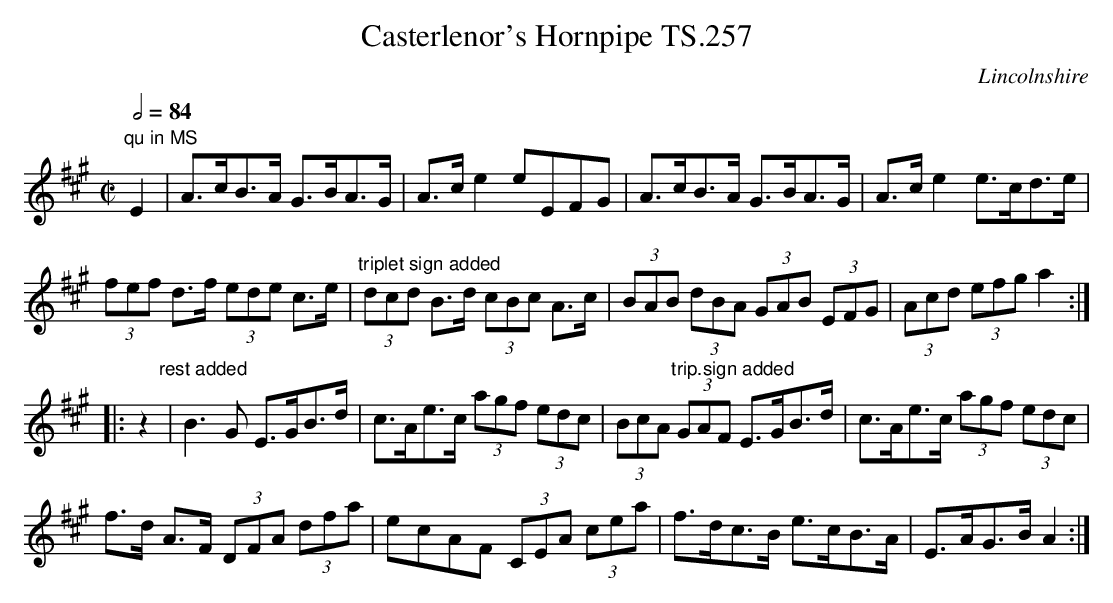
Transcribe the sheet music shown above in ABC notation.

X:1
T:Casterlenor's Hornpipe TS.257
L:1/8
M:C|
O:Lincolnshire
Q:1/2=84
K:A
"qu in MS"E2|A>cB>A G>BA>G|A>ce2eEFG|A>cB>A G>BA>G|A>ce2 e>cd>e|!
(3fef d>f (3ede c>e|"triplet sign added"(3dcd B>d (3cBc A>c|(3BAB (3dBA (3GAB (3EFG|(3Acd (3efg a2:|!
|:z2"rest added"|B2>G2 E>GB>d|c>Ae>c (3agf (3edc|(3BcA "trip.sign added"(3GAF E>GB>d|c>Ae>c (3agf (3edc|!
f>d A>F (3DFA (3dfa|ecAF (3CEA (3cea|f>dc>B e>cB>A|E>AG>B A2:|]
